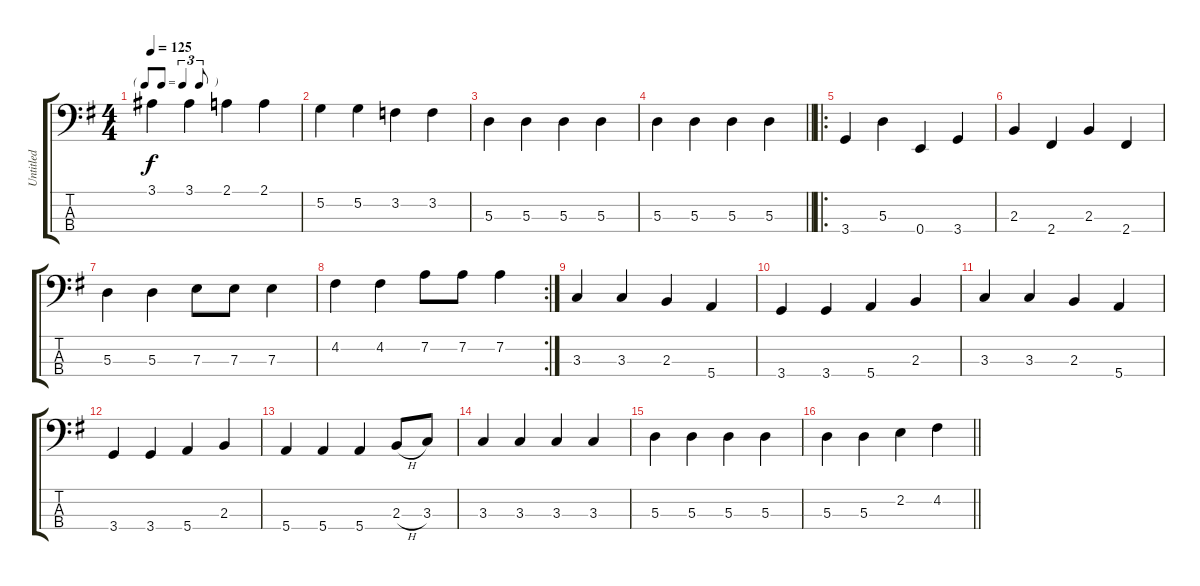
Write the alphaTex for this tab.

\track ("Untitled" "Untitled") {instrument electricbassfinger}
\staff {score tabs}
\tuning (G2 D2 A1 E1) {hide}
\ts (4 4)
\tf triplet8th
\tempo 125
\clef f4
\ks g
3.1.4{dy f instrument electricbassfinger} 3.1.4 2.1.4 2.1.4 |
5.2.4 5.2.4 3.2.4 3.2.4 |
5.3.4 5.3.4 5.3.4 5.3.4 |
\barLineRight lightlight
5.3.4 5.3.4 5.3.4 5.3.4 |
\ro
3.4.4 5.3.4 0.4.4 3.4.4 |
2.3.4 2.4.4 2.3.4 2.4.4 |
5.3.4 5.3.4 7.3.8 7.3.8 7.3.4 |
\rc 2
4.2.4 4.2.4 7.2.8 7.2.8 7.2.4 |
3.3.4 3.3.4 2.3.4 5.4.4 |
3.4.4 3.4.4 5.4.4 2.3.4 |
3.3.4 3.3.4 2.3.4 5.4.4 |
3.4.4 3.4.4 5.4.4 2.3.4 |
5.4.4 5.4.4 5.4.4 2.3{h}.8 3.3.8 |
3.3.4 3.3.4 3.3.4 3.3.4 |
5.3.4 5.3.4 5.3.4 5.3.4 |
\barLineRight lightlight
5.3.4 5.3.4 2.2.4 4.2.4
